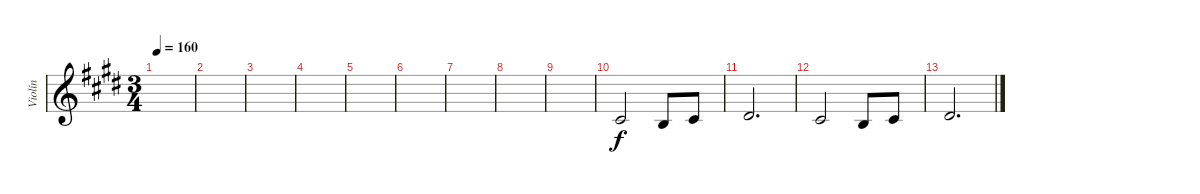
\track ("Violín" "Violín") {instrument violin}
\staff {score}
\tuning (E4 B3 G3 D3 A2 E2) {hide}
\ts (3 4)
\tempo 160
\clef g2
\ks c#minor
|
|
|
|
|
|
|
|
|
6.3.2 4.3.8 6.3.8 |
4.2.2{d} |
6.3.2 4.3.8 6.3.8 |
4.2.2{d}
